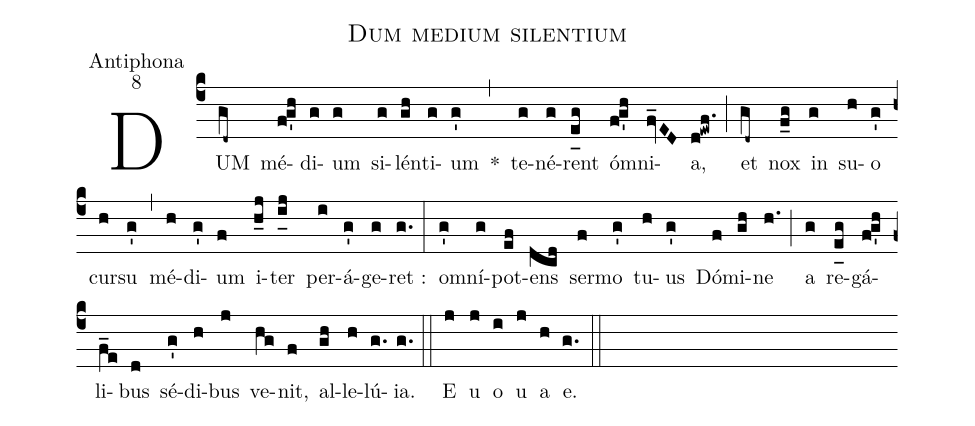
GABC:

name:Dum medium silentium;
office-part:Antiphona;
mode:8;
%%
(c4) DUM(gd~) mé(fg'h)di(g)um(g) si(g)lén(gh)ti(g)um(g') *(,) te(g)né(g)rent(e_[uh:l]g) ó(fg'h)mni(fv_ED)a,(d!ewf.) (;) et(gd~) nox(f_g) in(g) su(h)o(g') cur(h)su(g') (,) mé(h)di(g')um(f) i(h_j)ter(i_[uh:l]j) per(i)á(g')ge(g)ret :(g.) (:) o(g')mní(g)pot(ef)ens(dcd) ser(f)mo(g') tu(h)us(g') Dó(f)mi(gh)ne(h.) (;) a(g) re(e_[uh:l]g)gá(fg'h)li(f_e)bus(d) sé(g')di(h)bus(j) ve(hg)nit,(f) al(gh)le(h)lú(g.){ia}.(g.) (::) <eu>E(j) u(j) o(i) u(j) a(h) e.</eu>(g.) (::)
